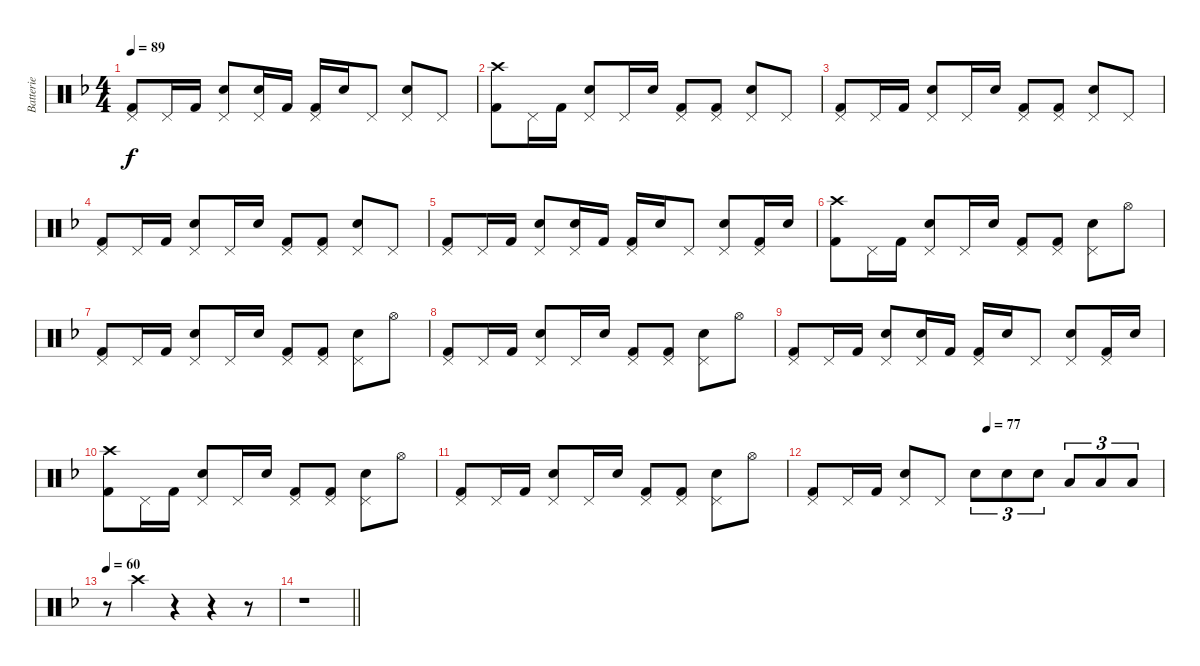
\track ("Batterie" "Batterie") {instrument percussion}
\staff {score}
\articulation defaults
\ts (4 4)
\tempo 89
\clef neutral
\ks f
("Pedal Hi-Hat (hit)" "Kick (hit) 2").8{dy f} "Pedal Hi-Hat (hit)".16 "Kick (hit) 2".16 ("Pedal Hi-Hat (hit)" "Electric Snare (hit)").8 ("Pedal Hi-Hat (hit)" "Electric Snare (hit)").16 "Kick (hit) 2".16 ("Pedal Hi-Hat (hit)" "Kick (hit) 2").16 "Electric Snare (hit)".16 "Pedal Hi-Hat (hit)".8 ("Pedal Hi-Hat (hit)" "Electric Snare (hit)").8 "Pedal Hi-Hat (hit)".8 |
("Crash high (hit)" "Kick (hit) 2").8 "Pedal Hi-Hat (hit)".16 "Kick (hit) 2".16 ("Pedal Hi-Hat (hit)" "Electric Snare (hit)").8 "Pedal Hi-Hat (hit)".16 "Electric Snare (hit)".16 ("Pedal Hi-Hat (hit)" "Kick (hit) 2").8 ("Pedal Hi-Hat (hit)" "Kick (hit) 2").8 ("Pedal Hi-Hat (hit)" "Electric Snare (hit)").8 "Pedal Hi-Hat (hit)".8 |
("Pedal Hi-Hat (hit)" "Kick (hit) 2").8 "Pedal Hi-Hat (hit)".16 "Kick (hit) 2".16 ("Pedal Hi-Hat (hit)" "Electric Snare (hit)").8 "Pedal Hi-Hat (hit)".16 "Electric Snare (hit)".16 ("Pedal Hi-Hat (hit)" "Kick (hit) 2").8 ("Pedal Hi-Hat (hit)" "Kick (hit) 2").8 ("Pedal Hi-Hat (hit)" "Electric Snare (hit)").8 "Pedal Hi-Hat (hit)".8 |
("Pedal Hi-Hat (hit)" "Kick (hit) 2").8 "Pedal Hi-Hat (hit)".16 "Kick (hit) 2".16 ("Pedal Hi-Hat (hit)" "Electric Snare (hit)").8 "Pedal Hi-Hat (hit)".16 "Electric Snare (hit)".16 ("Pedal Hi-Hat (hit)" "Kick (hit) 2").8 ("Pedal Hi-Hat (hit)" "Kick (hit) 2").8 ("Pedal Hi-Hat (hit)" "Electric Snare (hit)").8 "Pedal Hi-Hat (hit)".8 |
("Pedal Hi-Hat (hit)" "Kick (hit) 2").8 "Pedal Hi-Hat (hit)".16 "Kick (hit) 2".16 ("Pedal Hi-Hat (hit)" "Electric Snare (hit)").8 ("Pedal Hi-Hat (hit)" "Electric Snare (hit)").16 "Kick (hit) 2".16 ("Pedal Hi-Hat (hit)" "Kick (hit) 2").16 "Electric Snare (hit)".16 "Pedal Hi-Hat (hit)".8 ("Pedal Hi-Hat (hit)" "Electric Snare (hit)").8 ("Pedal Hi-Hat (hit)" "Kick (hit) 2").16 "Electric Snare (hit)".16 |
("Crash high (hit)" "Kick (hit) 2").8 "Pedal Hi-Hat (hit)".16 "Kick (hit) 2".16 ("Pedal Hi-Hat (hit)" "Electric Snare (hit)").8 "Pedal Hi-Hat (hit)".16 "Electric Snare (hit)".16 ("Pedal Hi-Hat (hit)" "Kick (hit) 2").8 ("Pedal Hi-Hat (hit)" "Kick (hit) 2").8 ("Pedal Hi-Hat (hit)" "Electric Snare (hit)").8 "Hi-Hat (open)".8 |
("Pedal Hi-Hat (hit)" "Kick (hit) 2").8 "Pedal Hi-Hat (hit)".16 "Kick (hit) 2".16 ("Pedal Hi-Hat (hit)" "Electric Snare (hit)").8 "Pedal Hi-Hat (hit)".16 "Electric Snare (hit)".16 ("Pedal Hi-Hat (hit)" "Kick (hit) 2").8 ("Pedal Hi-Hat (hit)" "Kick (hit) 2").8 ("Pedal Hi-Hat (hit)" "Electric Snare (hit)").8 "Hi-Hat (open)".8 |
("Pedal Hi-Hat (hit)" "Kick (hit) 2").8 "Pedal Hi-Hat (hit)".16 "Kick (hit) 2".16 ("Pedal Hi-Hat (hit)" "Electric Snare (hit)").8 "Pedal Hi-Hat (hit)".16 "Electric Snare (hit)".16 ("Pedal Hi-Hat (hit)" "Kick (hit) 2").8 ("Pedal Hi-Hat (hit)" "Kick (hit) 2").8 ("Pedal Hi-Hat (hit)" "Electric Snare (hit)").8 "Hi-Hat (open)".8 |
("Pedal Hi-Hat (hit)" "Kick (hit) 2").8 "Pedal Hi-Hat (hit)".16 "Kick (hit) 2".16 ("Pedal Hi-Hat (hit)" "Electric Snare (hit)").8 ("Pedal Hi-Hat (hit)" "Electric Snare (hit)").16 "Kick (hit) 2".16 ("Pedal Hi-Hat (hit)" "Kick (hit) 2").16 "Electric Snare (hit)".16 "Pedal Hi-Hat (hit)".8 ("Pedal Hi-Hat (hit)" "Electric Snare (hit)").8 ("Pedal Hi-Hat (hit)" "Kick (hit) 2").16 "Electric Snare (hit)".16 |
("Crash high (hit)" "Kick (hit) 2").8 "Pedal Hi-Hat (hit)".16 "Kick (hit) 2".16 ("Pedal Hi-Hat (hit)" "Electric Snare (hit)").8 "Pedal Hi-Hat (hit)".16 "Electric Snare (hit)".16 ("Pedal Hi-Hat (hit)" "Kick (hit) 2").8 ("Pedal Hi-Hat (hit)" "Kick (hit) 2").8 ("Pedal Hi-Hat (hit)" "Electric Snare (hit)").8 "Hi-Hat (open)".8 |
("Pedal Hi-Hat (hit)" "Kick (hit) 2").8 "Pedal Hi-Hat (hit)".16 "Kick (hit) 2".16 ("Pedal Hi-Hat (hit)" "Electric Snare (hit)").8 "Pedal Hi-Hat (hit)".16 "Electric Snare (hit)".16 ("Pedal Hi-Hat (hit)" "Kick (hit) 2").8 ("Pedal Hi-Hat (hit)" "Kick (hit) 2").8 ("Pedal Hi-Hat (hit)" "Electric Snare (hit)").8 "Hi-Hat (open)".8 |
\tempo (77 0.5)
("Pedal Hi-Hat (hit)" "Kick (hit) 2").8 "Pedal Hi-Hat (hit)".16 "Kick (hit) 2".16 ("Pedal Hi-Hat (hit)" "Electric Snare (hit)").8 "Pedal Hi-Hat (hit)".8 "Electric Snare (hit)".8{tu (3 2)} "Electric Snare (hit)".8{tu (3 2)} "Electric Snare (hit)".8{tu (3 2)} "Low Tom (hit)".8{tu (3 2)} "Low Tom (hit)".8{tu (3 2)} "Low Tom (hit)".8{tu (3 2)} |
\tempo 60
r.8 "Crash high (hit)".4 r.4 r.4 r.8 |
\barLineRight lightlight
r.1
